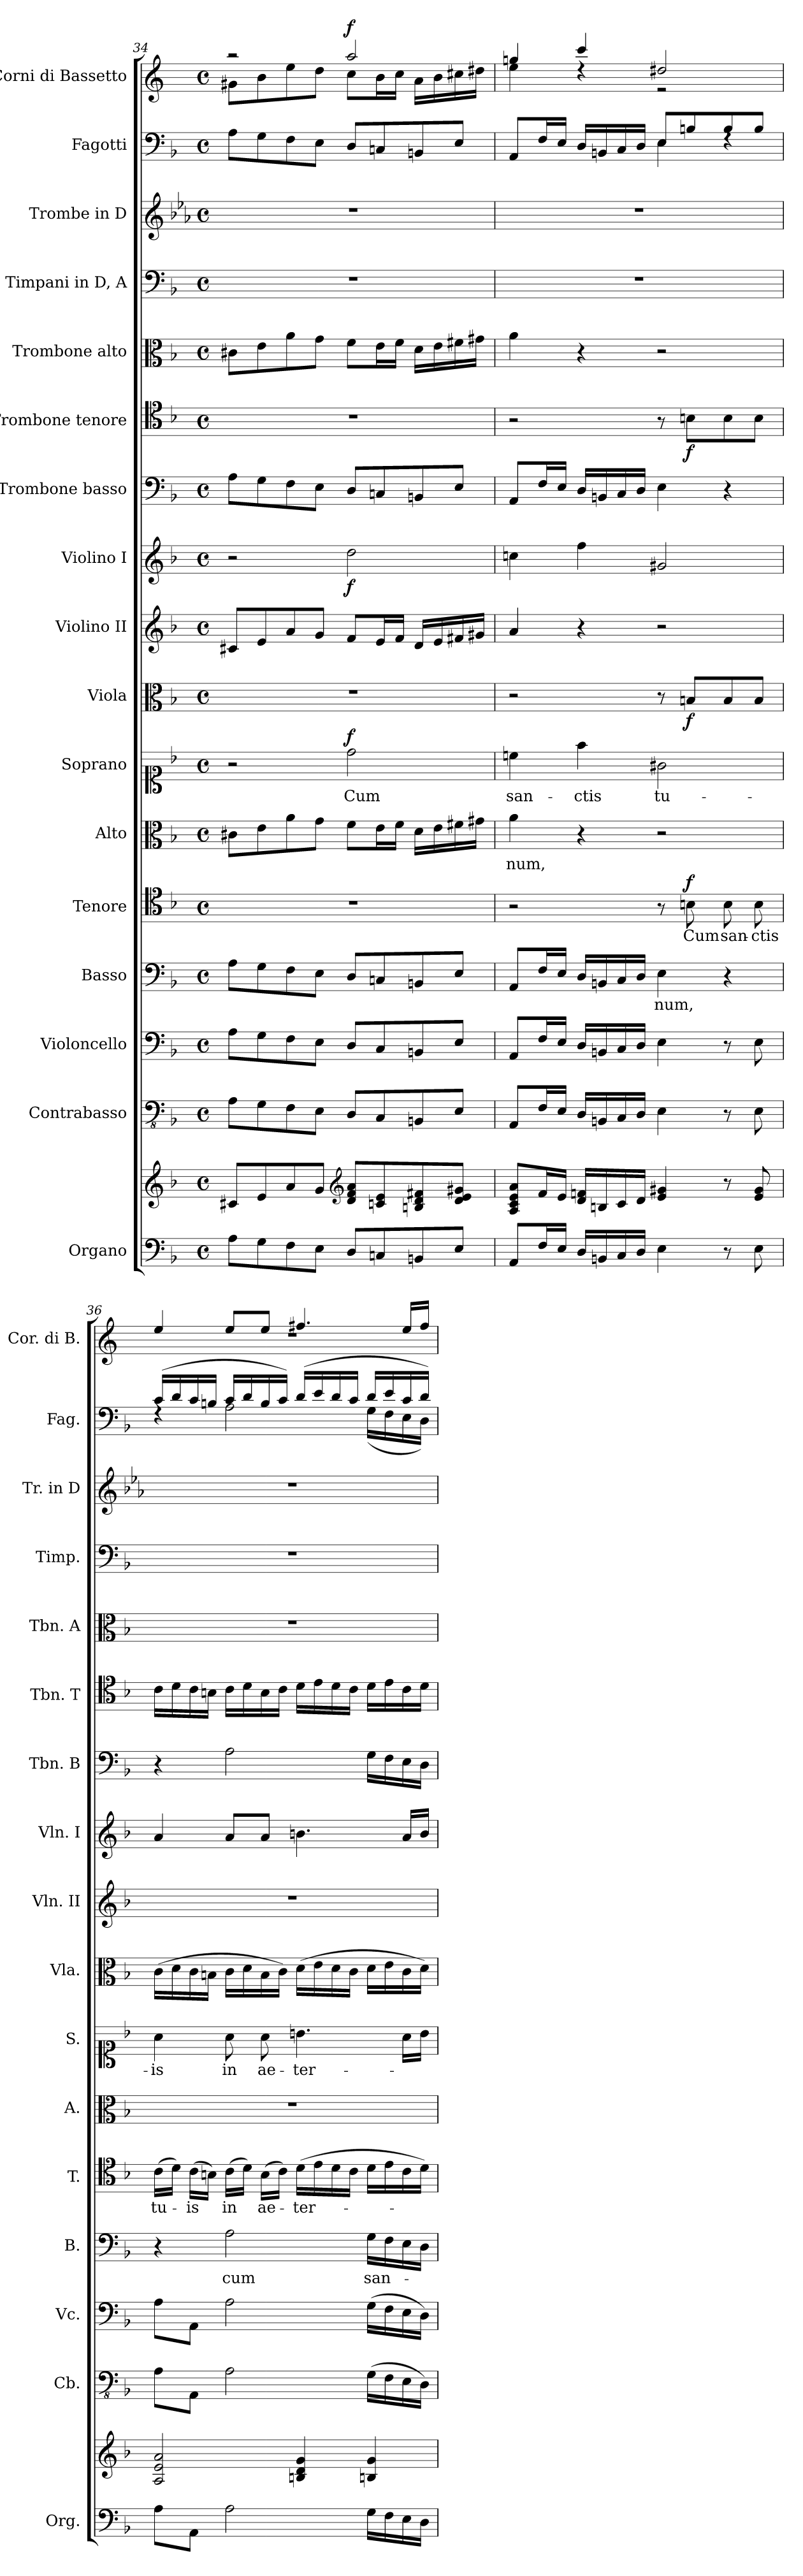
**kern	**kern	**kern	**kern	**kern	**text	**kern	**text	**dynam	**kern	**text	**kern	**text	**dynam	**kern	**dynam	**kern	**kern	**dynam	**kern	**kern	**dynam	**kern	**kern	**kern	**kern	**kern	**text	**text	**dynam
*part17	*part17	*part16	*part15	*part14	*part14	*part13	*part13	*part13	*part12	*part12	*part11	*part11	*part11	*part10	*part10	*part9	*part8	*part8	*part7	*part6	*part6	*part5	*part4	*part3	*part2	*part1	*part1	*part1	*part1
*staff18	*staff17	*staff16	*staff15	*staff14	*staff14	*staff13	*staff13	*staff13	*staff12	*staff12	*staff11	*staff11	*staff11	*staff10	*staff10	*staff9	*staff8	*staff8	*staff7	*staff6	*staff6	*staff5	*staff4	*staff3	*staff2	*staff1	*staff1	*staff1	*staff1
*I"Organo	*	*I"Contrabasso	*I"Violoncello	*I"Basso	*	*I"Tenore	*	*	*I"Alto	*	*I"Soprano	*	*	*I"Viola	*	*I"Violino II	*I"Violino I	*	*I"Trombone basso	*I"Trombone tenore	*	*I"Trombone alto	*I"Timpani in D, A	*I"Trombe in D	*I"Fagotti	*I"Corni di Bassetto	*	*	*
*I'Org.	*	*I'Cb.	*I'Vc.	*I'B.	*	*I'T.	*	*	*I'A.	*	*I'S.	*	*	*I'Vla.	*	*I'Vln. II	*I'Vln. I	*	*I'Tbn. B	*I'Tbn. T	*	*I'Tbn. A	*I'Timp.	*I'Tr. in D	*I'Fag.	*I'Cor. di B.	*	*	*
!!LO:PB:g=z
*clefF4	*clefG2	*clefFv4	*clefF4	*clefF4	*	*clefC4	*	*	*clefC3	*	*clefC1	*	*	*clefC3	*	*clefG2	*clefG2	*	*clefF4	*clefC4	*	*clefC3	*clefF4	*clefG2	*clefF4	*clefG2	*	*	*
*	*	*	*	*	*	*	*	*	*	*	*	*	*	*	*	*	*	*	*	*	*	*	*	*ITrd-1c-2	*	*ITrd4c7	*	*	*
*k[b-]	*k[b-]	*k[b-]	*k[b-]	*k[b-]	*	*k[b-]	*	*	*k[b-]	*	*k[b-]	*	*	*k[b-]	*	*k[b-]	*k[b-]	*	*k[b-]	*k[b-]	*	*k[b-]	*k[b-]	*k[b-]	*k[b-]	*k[b-]	*	*	*
*M4/4	*M4/4	*M4/4	*M4/4	*M4/4	*	*M4/4	*	*	*M4/4	*	*M4/4	*	*	*M4/4	*	*M4/4	*M4/4	*	*M4/4	*M4/4	*	*M4/4	*M4/4	*M4/4	*M4/4	*M4/4	*	*	*
*met(c)	*met(c)	*met(c)	*met(c)	*met(c)	*	*met(c)	*	*	*met(c)	*	*met(c)	*	*	*met(c)	*	*met(c)	*met(c)	*	*met(c)	*met(c)	*	*met(c)	*met(c)	*met(c)	*met(c)	*met(c)	*	*	*
=34	=34	=34	=34	=34	=34	=34	=34	=34	=34	=34	=34	=34	=34	=34	=34	=34	=34	=34	=34	=34	=34	=34	=34	=34	=34	=34	=34	=34	=34
*	*	*	*	*	*	*	*	*	*	*	*	*	*	*	*	*	*	*	*	*	*	*	*	*	*	*^	*	*	*
8A\L	8c#X/L	8AA\L	8A\L	8A\L	.	1r	.	.	8c#X\L	.	2r	.	.	1r	.	8c#X/L	2r	.	8A\L	1r	.	8c#X\L	1r	1r	8A\L	2r	8c#X\L	.	.	.
8G\	8e/	8GG\	8G\	8G\	.	.	.	.	8e\	.	.	.	.	.	.	8e/	.	.	8G\	.	.	8e\	.	.	8G\	.	8e\	.	.	.
8F\	8a/	8FF\	8F\	8F\	.	.	.	.	8a\	.	.	.	.	.	.	8a/	.	.	8F\	.	.	8a\	.	.	8F\	.	8a\	.	.	.
8E\J	8g/J	8EE\J	8E\J	8E\J	.	.	.	.	8g\J	.	.	.	.	.	.	8g/J	.	.	8E\J	.	.	8g\J	.	.	8E\J	.	8g\J	.	.	.
*	*clefG2	*	*	*	*	*	*	*	*	*	*	*	*	*	*	*	*	*	*	*	*	*	*	*	*	*	*	*	*	*
!	!	!	!	!	!	!	!	!	!	!	!	!LO:LY:b	!LO:DY:a	!	!	!	!	!LO:DY:b	!	!	!	!	!	!	!	!	!	!	!	!LO:DY:a
8D/L	8d/ 8f/ 8a/L	8DD/L	8D/L	8D/L	.	.	.	.	8f\L	.	2dd\	Cum	f	.	.	8f/L	2dd\	f	8D/L	.	.	8f\L	.	.	8D/L	2dd/	8f\L	.	.	f
8Cn/	8cn/ 8e/	8CC/	8C/	8Cn/	.	.	.	.	16e\L	.	.	.	.	.	.	16e/L	.	.	8Cn/	.	.	16e\L	.	.	8Cn/	.	16e\L	.	.	.
.	.	.	.	.	.	.	.	.	16f\JJ	.	.	.	.	.	.	16f/JJ	.	.	.	.	.	16f\JJ	.	.	.	.	16f\JJ	.	.	.
8BBn/	8Bn/ 8d/ 8f#X/	8BBBn/	8BBn/	8BBn/	.	.	.	.	16d\LL	.	.	.	.	.	.	16d/LL	.	.	8BBn/	.	.	16d\LL	.	.	8BBn/	.	16d\LL	.	.	.
.	.	.	.	.	.	.	.	.	16e\	.	.	.	.	.	.	16e/	.	.	.	.	.	16e\	.	.	.	.	16e\	.	.	.
8E/J	8d/ 8e/ 8g#X/J	8EE/J	8E/J	8E/J	.	.	.	.	16f#X\	.	.	.	.	.	.	16f#X/	.	.	8E/J	.	.	16f#X\	.	.	8E/J	.	16f#X\	.	.	.
.	.	.	.	.	.	.	.	.	16g#X\JJ	.	.	.	.	.	.	16g#X/JJ	.	.	.	.	.	16g#X\JJ	.	.	.	.	16g#X\JJ	.	.	.
=35	=35	=35	=35	=35	=35	=35	=35	=35	=35	=35	=35	=35	=35	=35	=35	=35	=35	=35	=35	=35	=35	=35	=35	=35	=35	=35	=35	=35	=35	=35
!	!	!	!	!	!	!	!	!	!	!LO:LY:b	!	!LO:LY:b	!	!	!	!	!	!	!	!	!	!	!	!	!	!	!	!LO:LY:b	!LO:LY:b	!
*	*	*	*	*	*	*	*	*	*	*	*	*	*	*	*	*	*	*	*	*	*	*	*	*	*^	*	*	*	*	*
8AA/L	8A/ 8c/ 8e/ 8a/L	8AAA/L	8AA/L	8AA/L	.	2r	.	.	4a\	-num,	4ccn\	san-	.	2r	.	4a/	4ccn\	.	8AA/L	2r	.	4a\	1r	1r	8AA/L	2ryy	4ccn/	4a\	.	.	.
16F/L	16f/L	16FF/L	16F/L	16F/L	.	.	.	.	.	.	.	.	.	.	.	.	.	.	16F/L	.	.	.	.	.	16F/L	.	.	.	.	.	.
16E/JJ	16e/JJ	16EE/JJ	16E/JJ	16E/JJ	.	.	.	.	.	.	.	.	.	.	.	.	.	.	16E/JJ	.	.	.	.	.	16E/JJ	.	.	.	.	.	.
!	!	!	!	!	!	!	!	!	!	!	!	!LO:LY:b	!	!	!	!	!	!	!	!	!	!	!	!	!	!	!	!	!	!	!
16D/LL	16d/ 16fn/LL	16DD/LL	16D/LL	16D/LL	.	.	.	.	4r	.	4ff\	-ctis	.	.	.	4r	4ff\	.	16D/LL	.	.	4r	.	.	16D/LL	.	4ff/	4rdd	.	.	.
16BBn/	16Bn/	16BBBn/	16BBn/	16BBn/	.	.	.	.	.	.	.	.	.	.	.	.	.	.	16BBn/	.	.	.	.	.	16BBn/	.	.	.	.	.	.
16C/	16c/	16CC/	16C/	16C/	.	.	.	.	.	.	.	.	.	.	.	.	.	.	16C/	.	.	.	.	.	16C/	.	.	.	.	.	.
16D/JJ	16d/JJ	16DD/JJ	16D/JJ	16D/JJ	.	.	.	.	.	.	.	.	.	.	.	.	.	.	16D/JJ	.	.	.	.	.	16D/JJ	.	.	.	.	.	.
!	!	!	!	!	!LO:LY:b	!	!	!	!	!	!	!LO:LY:b	!	!	!	!	!	!	!	!	!	!	!	!	!	!	!	!	!	!	!
4E\	4e/ 4g#X/	4EE\	4E\	4E\	-num,	8r	.	.	2r	.	2g#X\	tu-	.	8r	.	2r	2g#X/	.	4E\	8r	.	2r	.	.	8E/L	4E\	2g#X/	2r	.	.	.
!	!	!	!	!	!	!	!LO:LY:b	!LO:DY:a	!	!	!	!	!	!	!LO:DY:b	!	!	!	!	!	!LO:DY:b	!	!	!	!	!	!	!	!	!	!
.	.	.	.	.	.	8Bn\	Cum	f	.	.	.	.	.	8Bn/L	f	.	.	.	.	8Bn\L	f	.	.	.	8Bn/	.	.	.	.	.	.
!	!	!	!	!	!	!	!LO:LY:b	!	!	!	!	!	!	!	!	!	!	!	!	!	!	!	!	!	!	!	!	!	!	!	!
8r	8r	8r	8r	4r	.	8B\	san-	.	.	.	.	.	.	8B/	.	.	.	.	4r	8B\	.	.	.	.	8B/	4rF	.	.	.	.	.
!	!	!	!	!	!	!	!LO:LY:b	!	!	!	!	!	!	!	!	!	!	!	!	!	!	!	!	!	!	!	!	!	!	!	!
8E\	8e/ 8g#/	8EE\	8E\	.	.	8B\	-ctis	.	.	.	.	.	.	8B/J	.	.	.	.	.	8B\J	.	.	.	.	8B/J	.	.	.	.	.	.
=36	=36	=36	=36	=36	=36	=36	=36	=36	=36	=36	=36	=36	=36	=36	=36	=36	=36	=36	=36	=36	=36	=36	=36	=36	=36	=36	=36	=36	=36	=36	=36
!	!	!	!	!	!	!	!LO:LY:b	!	!	!	!	!LO:LY:b	!	!	!	!	!	!	!	!	!	!	!	!	!	!	!	!	!	!	!
8A\L	2A/ 2e/ 2a/	8AA\L	8A\L	4r	.	(>16c\LL	tu-	.	1r	.	4a\	-is	.	(>16c\LL	.	1r	4a/	.	4r	16c\LL	.	1r	1r	1r	(>16c/LL	4rF	4a/	1rdd	.	.	.
.	.	.	.	.	.	16d\JJ)	.	.	.	.	.	.	.	16d\	.	.	.	.	.	16d\	.	.	.	.	16d/	.	.	.	.	.	.
!	!	!	!	!	!	!	!LO:LY:b	!	!	!	!	!	!	!	!	!	!	!	!	!	!	!	!	!	!	!	!	!	!	!	!
8AA\J	.	8AAA\J	8AA\J	.	.	(>16c\LL	-is	.	.	.	.	.	.	16c\	.	.	.	.	.	16c\	.	.	.	.	16c/	.	.	.	.	.	.
.	.	.	.	.	.	16Bn\JJ)	.	.	.	.	.	.	.	16Bn\JJ	.	.	.	.	.	16Bn\JJ	.	.	.	.	16Bn/JJ	.	.	.	.	.	.
!	!	!	!	!	!LO:LY:b	!	!LO:LY:b	!	!	!	!	!LO:LY:b	!	!	!	!	!	!	!	!	!	!	!	!	!	!	!	!	!	!	!
2A\	.	2AA\	2A\	2A\	cum	(>16c\LL	in	.	.	.	8a\	in	.	16c\LL	.	.	8a/L	.	2A\	16c\LL	.	.	.	.	16c/LL	2A\	8a/L	.	.	.	.
.	.	.	.	.	.	16d\JJ)	.	.	.	.	.	.	.	16d\	.	.	.	.	.	16d\	.	.	.	.	16d/	.	.	.	.	.	.
!	!	!	!	!	!	!	!LO:LY:b	!	!	!	!	!LO:LY:b	!	!	!	!	!	!	!	!	!	!	!	!	!	!	!	!	!	!	!
.	.	.	.	.	.	(>16B\LL	ae-	.	.	.	8a\	ae-	.	16B\	.	.	8a/J	.	.	16B\	.	.	.	.	16B/	.	8a/J	.	.	.	.
.	.	.	.	.	.	16c\JJ)	.	.	.	.	.	.	.	16c\JJ)	.	.	.	.	.	16c\JJ	.	.	.	.	16c/JJ)	.	.	.	.	.	.
!	!	!	!	!	!	!	!LO:LY:b	!	!	!	!	!LO:LY:b	!	!	!	!	!	!	!	!	!	!	!	!	!	!	!	!	!	!	!
.	4Bn/ 4d/ 4g/	.	.	.	.	(>16d\LL	-ter-	.	.	.	4.bn\	-ter-	.	(>16d\LL	.	.	4.bn\	.	.	16d\LL	.	.	.	.	(>16d/LL	.	4.bn/	.	.	.	.
.	.	.	.	.	.	16e\	.	.	.	.	.	.	.	16e\	.	.	.	.	.	16e\	.	.	.	.	16e/	.	.	.	.	.	.
.	.	.	.	.	.	16d\	.	.	.	.	.	.	.	16d\	.	.	.	.	.	16d\	.	.	.	.	16d/	.	.	.	.	.	.
.	.	.	.	.	.	16c\JJ	.	.	.	.	.	.	.	16c\JJ	.	.	.	.	.	16c\JJ	.	.	.	.	16c/JJ	.	.	.	.	.	.
!	!	!	!	!	!LO:LY:b	!	!	!	!	!	!	!	!	!	!	!	!	!	!	!	!	!	!	!	!	!	!	!	!	!	!
16G\LL	4Bn/ 4g/	(>16GG\LL	(>16G\LL	16G\LL	san-	16d\LL	.	.	.	.	.	.	.	16d\LL	.	.	.	.	16G\LL	16d\LL	.	.	.	.	16d/LL	(<16G\LL	.	.	.	.	.
16F\	.	16FF\	16F\	16F\	.	16e\	.	.	.	.	.	.	.	16e\	.	.	.	.	16F\	16e\	.	.	.	.	16e/	16F\	.	.	.	.	.
16E\	.	16EE\	16E\	16E\	.	16c\	.	.	.	.	16a\LL	.	.	16c\	.	.	16a/LL	.	16E\	16c\	.	.	.	.	16c/	16E\	16a/LL	.	.	.	.
16D\JJ	.	16DD\JJ)	16D\JJ)	16D\JJ	.	16d\JJ)	.	.	.	.	16b\JJ	.	.	16d\JJ)	.	.	16b/JJ	.	16D\JJ	16d\JJ	.	.	.	.	16d/JJ)	16D\JJ)	16b/JJ	.	.	.	.
*	*	*	*	*	*	*	*	*	*	*	*	*	*	*	*	*	*	*	*	*	*	*	*	*	*v	*v	*	*	*	*	*
*	*	*	*	*	*	*	*	*	*	*	*	*	*	*	*	*	*	*	*	*	*	*	*	*	*	*v	*v	*	*	*
=	=	=	=	=	=	=	=	=	=	=	=	=	=	=	=	=	=	=	=	=	=	=	=	=	=	=	=	=	=
*-	*-	*-	*-	*-	*-	*-	*-	*-	*-	*-	*-	*-	*-	*-	*-	*-	*-	*-	*-	*-	*-	*-	*-	*-	*-	*-	*-	*-	*-
